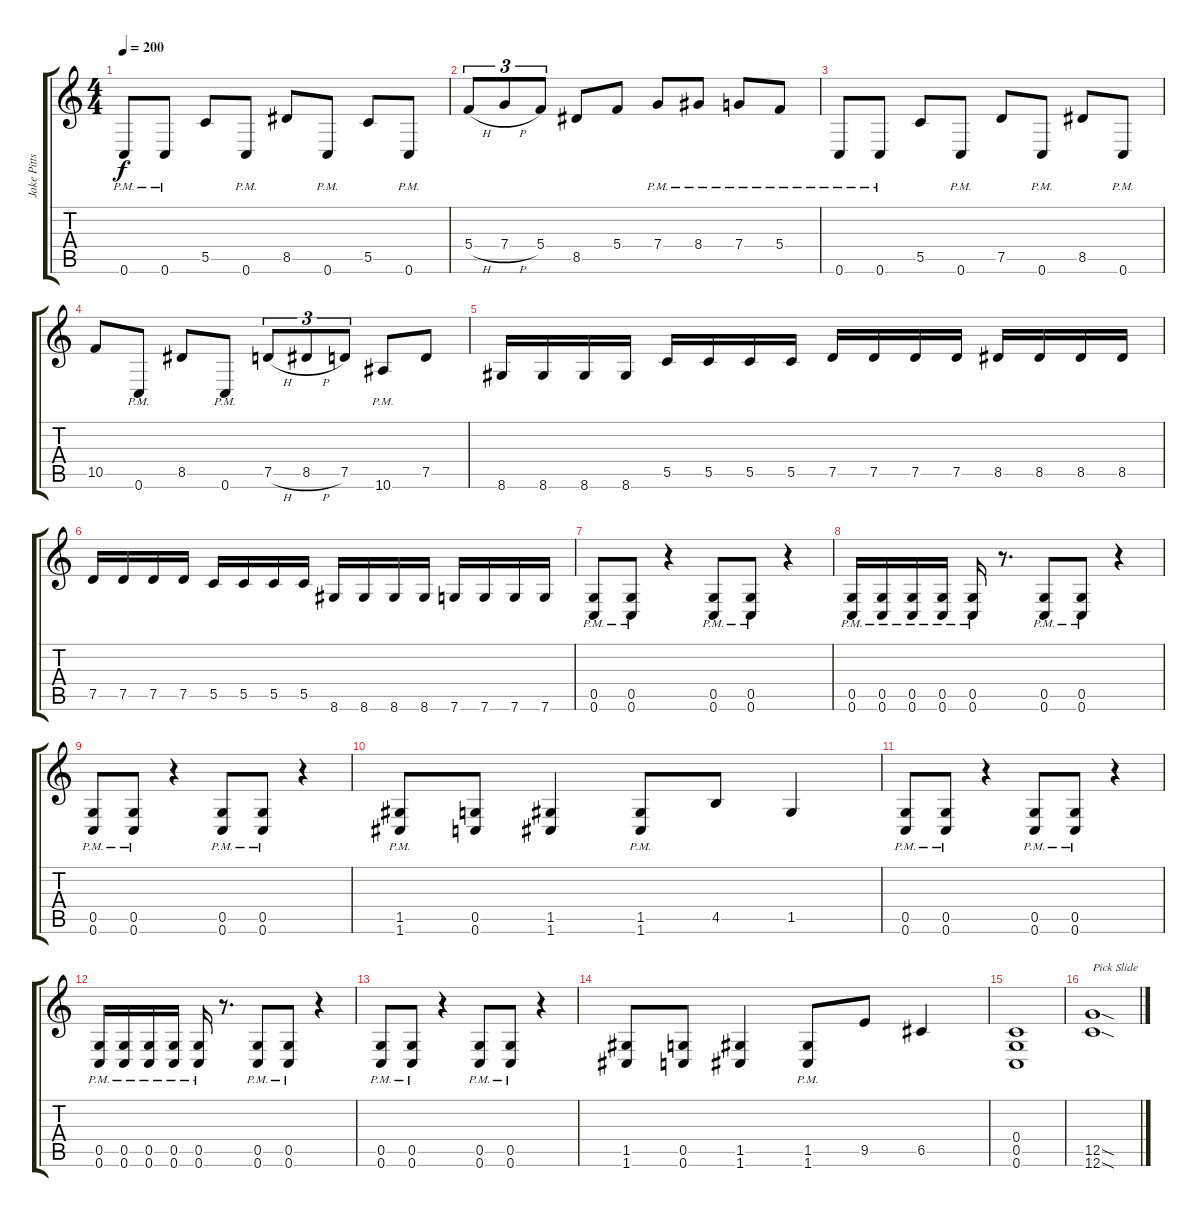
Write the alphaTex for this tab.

\track ("Jake Pitts" "Jake Pitts") {instrument overdrivenguitar}
\staff {score tabs}
\tuning (D4 A3 F3 C3 G2 C2) {hide}
\ts (4 4)
\tempo 200
\clef g2
\ks c
0.6{pm}.8{dy f} 0.6{pm}.8 5.5.8 0.6{pm}.8 8.5.8 0.6{pm}.8 5.5.8 0.6{pm}.8 |
5.4{h}.8{tu (3 2)} 7.4{h}.8{tu (3 2)} 5.4.8{tu (3 2)} 8.5.8 5.4.8 7.4{pm}.8 8.4{pm}.8 7.4{pm}.8 5.4{pm}.8 |
0.6{pm}.8 0.6{pm}.8 5.5.8 0.6{pm}.8 7.5.8 0.6{pm}.8 8.5.8 0.6{pm}.8 |
10.5.8 0.6{pm}.8 8.5.8 0.6{pm}.8 7.5{h}.8{tu (3 2)} 8.5{h}.8{tu (3 2)} 7.5.8{tu (3 2)} 10.6{pm}.8 7.5.8 |
8.6.16 8.6.16 8.6.16 8.6.16 5.5.16 5.5.16 5.5.16 5.5.16 7.5.16 7.5.16 7.5.16 7.5.16 8.5.16 8.5.16 8.5.16 8.5.16 |
7.5.16 7.5.16 7.5.16 7.5.16 5.5.16 5.5.16 5.5.16 5.5.16 8.6.16 8.6.16 8.6.16 8.6.16 7.6.16 7.6.16 7.6.16 7.6.16 |
(0.5{pm} 0.6{pm}).8 (0.5{pm} 0.6{pm}).8 r.4 (0.5{pm} 0.6{pm}).8 (0.5{pm} 0.6{pm}).8 r.4 |
(0.5{pm} 0.6{pm}).16 (0.5{pm} 0.6{pm}).16 (0.5{pm} 0.6{pm}).16 (0.5{pm} 0.6{pm}).16 (0.5{pm} 0.6{pm}).16 r.8{d} (0.5{pm} 0.6{pm}).8 (0.5{pm} 0.6{pm}).8 r.4 |
(0.5{pm} 0.6{pm}).8 (0.5{pm} 0.6{pm}).8 r.4 (0.5{pm} 0.6{pm}).8 (0.5{pm} 0.6{pm}).8 r.4 |
(1.5{pm} 1.6{pm}).8 (0.5 0.6).8 (1.5 1.6).4 (1.5{pm} 1.6{pm}).8 4.5.8 1.5.4 |
(0.5{pm} 0.6{pm}).8 (0.5{pm} 0.6{pm}).8 r.4 (0.5{pm} 0.6{pm}).8 (0.5{pm} 0.6{pm}).8 r.4 |
(0.5{pm} 0.6{pm}).16 (0.5{pm} 0.6{pm}).16 (0.5{pm} 0.6{pm}).16 (0.5{pm} 0.6{pm}).16 (0.5{pm} 0.6{pm}).16 r.8{d} (0.5{pm} 0.6{pm}).8 (0.5{pm} 0.6{pm}).8 r.4 |
(0.5{pm} 0.6{pm}).8 (0.5{pm} 0.6{pm}).8 r.4 (0.5{pm} 0.6{pm}).8 (0.5{pm} 0.6{pm}).8 r.4 |
(1.5 1.6).8 (0.5 0.6).8 (1.5 1.6).4 (1.5{pm} 1.6{pm}).8 9.5.8 6.5.4 |
(0.4 0.5 0.6).1 |
(12.5{sod} 12.6{sod}).1{txt "Pick Slide"}
